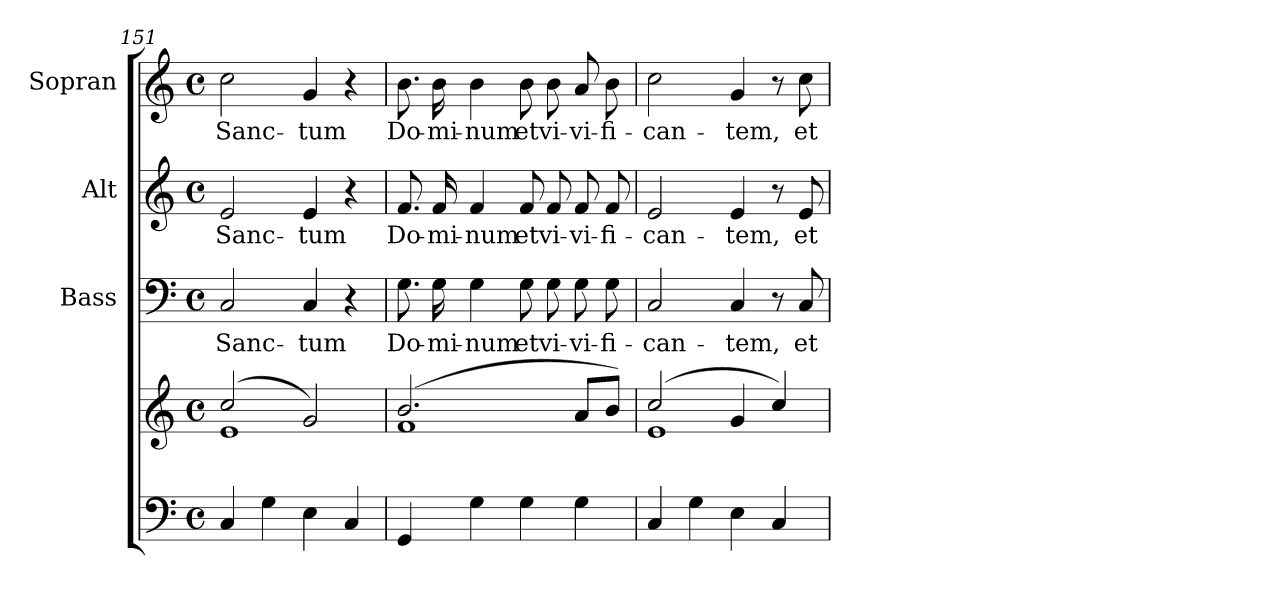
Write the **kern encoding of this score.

**kern	**kern	**kern	**text	**kern	**text	**kern	**text
*part4	*part4	*part3	*part3	*part2	*part2	*part1	*part1
*staff5	*staff4	*staff3	*staff3	*staff2	*staff2	*staff1	*staff1
*	*	*I"Bass	*	*I"Alt	*	*I"Sopran	*
*	*	*I'B.	*	*I'A.	*	*I'S.	*
!!LO:PB:g=z
*clefF4	*clefG2	*clefF4	*	*clefG2	*	*clefG2	*
*k[]	*k[]	*k[]	*	*k[]	*	*k[]	*
*C:	*C:	*C:	*	*C:	*	*C:	*
*M4/4	*M4/4	*M4/4	*	*M4/4	*	*M4/4	*
*met(c)	*met(c)	*met(c)	*	*met(c)	*	*met(c)	*
=151	=151	=151	=151	=151	=151	=151	=151
*	*^	*	*	*	*	*	*
!	!	!	!	!LO:LY:b	!	!LO:LY:b	!	!LO:LY:b
4C/	(2cc/	1e	2C/	Sanc-	2e/	Sanc-	2cc\	Sanc-
4G\	.	.	.	.	.	.	.	.
!	!	!	!	!LO:LY:b	!	!LO:LY:b	!	!LO:LY:b
4E\	2g/)	.	4C/	-tum	4e/	-tum	4g/	-tum
4C/	.	.	4r	.	4r	.	4r	.
=152	=152	=152	=152	=152	=152	=152	=152	=152
!	!	!	!	!LO:LY:b	!	!LO:LY:b	!	!LO:LY:b
4GG/	(2.b/	1f	8.G\	Do-	8.f/	Do-	8.b\	Do-
!	!	!	!	!LO:LY:b	!	!LO:LY:b	!	!LO:LY:b
.	.	.	16G\	-mi-	16f/	-mi-	16b\	-mi-
!	!	!	!	!LO:LY:b	!	!LO:LY:b	!	!LO:LY:b
4G\	.	.	4G\	-num	4f/	-num	4b\	-num
!	!	!	!	!LO:LY:b	!	!LO:LY:b	!	!LO:LY:b
4G\	.	.	8G\	et	8f/	et	8b\	et
!	!	!	!	!LO:LY:b	!	!LO:LY:b	!	!LO:LY:b
.	.	.	8G\	vi-	8f/	vi-	8b\	vi-
!	!	!	!	!LO:LY:b	!	!LO:LY:b	!	!LO:LY:b
4G\	8a/L	.	8G\	-vi-	8f/	-vi-	8a/	-vi-
!	!	!	!	!LO:LY:b	!	!LO:LY:b	!	!LO:LY:b
.	8b/J)	.	8G\	-fi-	8f/	-fi-	8b\	-fi-
=153	=153	=153	=153	=153	=153	=153	=153	=153
!	!	!	!	!LO:LY:b	!	!LO:LY:b	!	!LO:LY:b
4C/	(2cc/	1e	2C/	-can-	2e/	-can-	2cc\	-can-
4G\	.	.	.	.	.	.	.	.
!	!	!	!	!LO:LY:b	!	!LO:LY:b	!	!LO:LY:b
4E\	4g/	.	4C/	-tem,	4e/	-tem,	4g/	-tem,
4C/	4cc/)	.	8r	.	8r	.	8r	.
!	!	!	!	!LO:LY:b	!	!LO:LY:b	!	!LO:LY:b
.	.	.	8C/	et	8e/	et	8cc\	et
*	*v	*v	*	*	*	*	*	*
=	=	=	=	=	=	=	=
*-	*-	*-	*-	*-	*-	*-	*-
